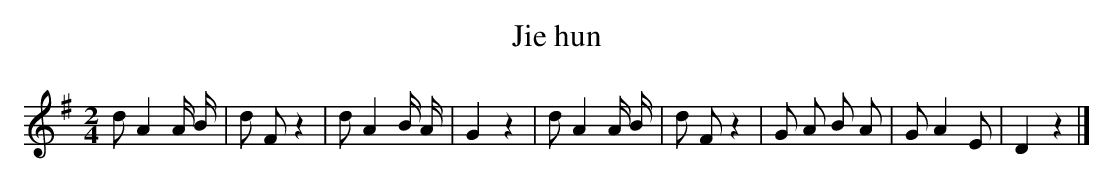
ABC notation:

X:1
T: Jie hun
L: 1/8
M: 2/4
K: G
dA2A/ B/ [I:setbarnb 1]|
d Fz2 |
dA2B/ A/ |
G2z2 |
dA2A/ B/ |
d Fz2 |
G A B A |
GA2E |
D2z2 |]
